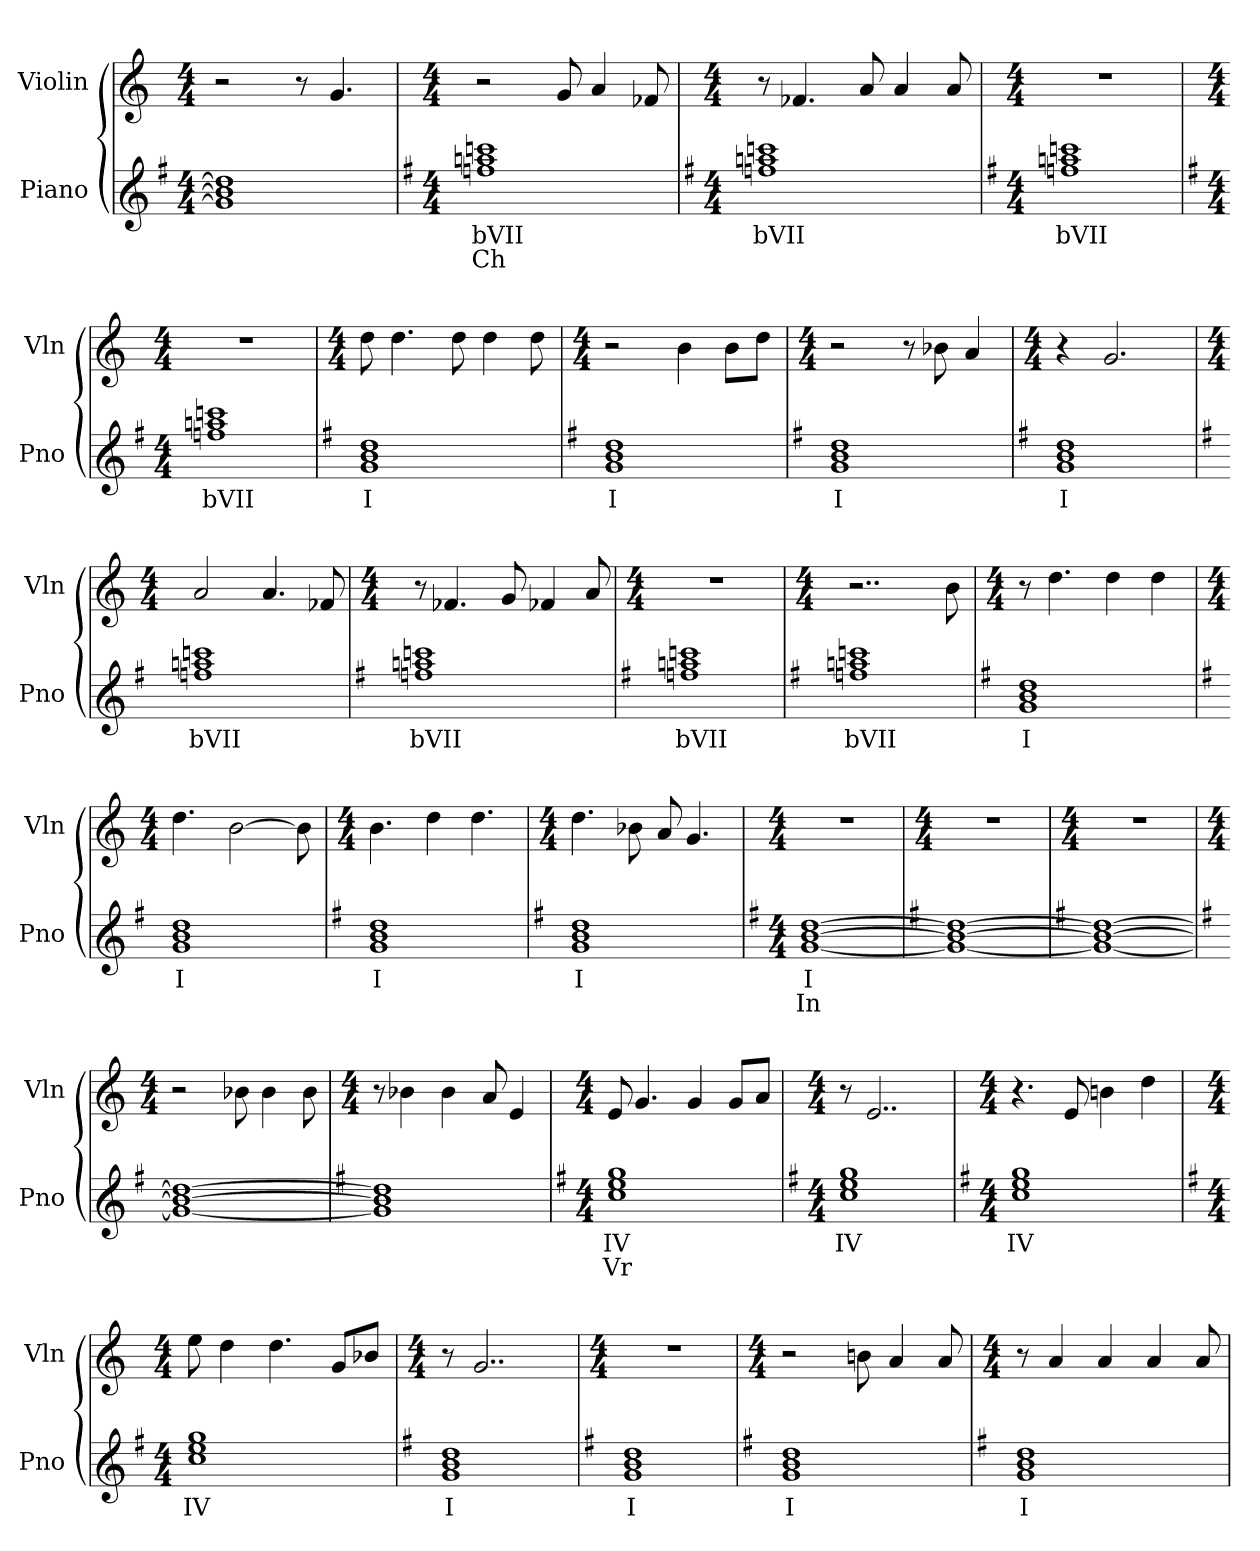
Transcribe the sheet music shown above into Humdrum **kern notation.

**kern	**text	**text	**kern
*part2	*part2	*part2	*part1
*staff2	*staff2	*staff2	*staff1
*I"Piano	*	*	*I"Violin
*I'Pno	*	*	*I'Vln
*k[f#]	*	*	*
*G:	*	*	*
*M4/4	*	*	*M4/4
=	=	=	=
1g] 1b] 1dd]	.	.	2r
.	.	.	8r
.	.	.	4.g
=	=	=	=
*k[f#]	*	*	*
*G:	*	*	*
*M4/4	*	*	*M4/4
1ffn 1aan 1cccn	bVII	Ch	2r
.	.	.	8g
.	.	.	4a
.	.	.	8f-X
=	=	=	=
*k[f#]	*	*	*
*G:	*	*	*
*M4/4	*	*	*M4/4
1ffn 1aan 1cccn	bVII	.	8r
.	.	.	4.f-X
.	.	.	8a
.	.	.	4a
.	.	.	8a
=	=	=	=
*k[f#]	*	*	*
*G:	*	*	*
*M4/4	*	*	*M4/4
1ffn 1aan 1cccn	bVII	.	1r
=	=	=	=
*k[f#]	*	*	*
*G:	*	*	*
*M4/4	*	*	*M4/4
1ffn 1aan 1cccn	bVII	.	1r
=	=	=	=
*k[f#]	*	*	*
*G:	*	*	*
*	*	*	*M4/4
1g 1b 1dd	I	.	8dd
.	.	.	4.dd
.	.	.	8dd
.	.	.	4dd
.	.	.	8dd
=	=	=	=
*k[f#]	*	*	*
*G:	*	*	*
*	*	*	*M4/4
1g 1b 1dd	I	.	2r
.	.	.	4b
.	.	.	8bL
.	.	.	8ddJ
=	=	=	=
*k[f#]	*	*	*
*G:	*	*	*
*	*	*	*M4/4
1g 1b 1dd	I	.	2r
.	.	.	8r
.	.	.	8b-X
.	.	.	4a
=	=	=	=
*k[f#]	*	*	*
*G:	*	*	*
*	*	*	*M4/4
1g 1b 1dd	I	.	4r
.	.	.	2.g
=	=	=	=
*k[f#]	*	*	*
*G:	*	*	*
*	*	*	*M4/4
1ffn 1aan 1cccn	bVII	.	2a
.	.	.	4.a
.	.	.	8f-X
=	=	=	=
*k[f#]	*	*	*
*G:	*	*	*
*	*	*	*M4/4
1ffn 1aan 1cccn	bVII	.	8r
.	.	.	4.f-X
.	.	.	8g
.	.	.	4f-X
.	.	.	8a
=	=	=	=
*k[f#]	*	*	*
*G:	*	*	*
*	*	*	*M4/4
1ffn 1aan 1cccn	bVII	.	1r
=	=	=	=
*k[f#]	*	*	*
*G:	*	*	*
*	*	*	*M4/4
1ffn 1aan 1cccn	bVII	.	2..r
.	.	.	8b
=	=	=	=
*k[f#]	*	*	*
*G:	*	*	*
*	*	*	*M4/4
1g 1b 1dd	I	.	8r
.	.	.	4.dd
.	.	.	4dd
.	.	.	4dd
=	=	=	=
*k[f#]	*	*	*
*G:	*	*	*
*	*	*	*M4/4
1g 1b 1dd	I	.	4.dd
.	.	.	[2b
.	.	.	8b]
=	=	=	=
*k[f#]	*	*	*
*G:	*	*	*
*	*	*	*M4/4
1g 1b 1dd	I	.	4.b
.	.	.	4dd
.	.	.	4.dd
=	=	=	=
*k[f#]	*	*	*
*G:	*	*	*
*	*	*	*M4/4
1g 1b 1dd	I	.	4.dd
.	.	.	8b-X
.	.	.	8a
.	.	.	4.g
=	=	=	=
*k[f#]	*	*	*
*G:	*	*	*
*M4/4	*	*	*M4/4
[1g [1b [1dd	I	In	1r
=	=	=	=
*k[f#]	*	*	*
*G:	*	*	*
*	*	*	*M4/4
1g_ 1b_ 1dd_	.	.	1r
=	=	=	=
*k[f#]	*	*	*
*G:	*	*	*
*	*	*	*M4/4
1g_ 1b_ 1dd_	.	.	1r
=	=	=	=
*k[f#]	*	*	*
*G:	*	*	*
*	*	*	*M4/4
1g_ 1b_ 1dd_	.	.	2r
.	.	.	8b-X
.	.	.	4b-
.	.	.	8b-
=	=	=	=
*k[f#]	*	*	*
*G:	*	*	*
*	*	*	*M4/4
1g] 1b] 1dd]	.	.	8r
.	.	.	4b-X
.	.	.	4b-
.	.	.	8a
.	.	.	4e
=	=	=	=
*k[f#]	*	*	*
*G:	*	*	*
*M4/4	*	*	*M4/4
1cc 1ee 1gg	IV	Vr	8e
.	.	.	4.g
.	.	.	4g
.	.	.	8gL
.	.	.	8aJ
=	=	=	=
*k[f#]	*	*	*
*G:	*	*	*
*M4/4	*	*	*M4/4
1cc 1ee 1gg	IV	.	8r
.	.	.	2..e
=	=	=	=
*k[f#]	*	*	*
*G:	*	*	*
*M4/4	*	*	*M4/4
1cc 1ee 1gg	IV	.	4.r
.	.	.	8e
.	.	.	4bn
.	.	.	4dd
=	=	=	=
*k[f#]	*	*	*
*G:	*	*	*
*M4/4	*	*	*M4/4
1cc 1ee 1gg	IV	.	8ee
.	.	.	4dd
.	.	.	4.dd
.	.	.	8gL
.	.	.	8b-XJ
=	=	=	=
*k[f#]	*	*	*
*G:	*	*	*
*	*	*	*M4/4
1g 1b 1dd	I	.	8r
.	.	.	2..g
=	=	=	=
*k[f#]	*	*	*
*G:	*	*	*
*	*	*	*M4/4
1g 1b 1dd	I	.	1r
=	=	=	=
*k[f#]	*	*	*
*G:	*	*	*
*	*	*	*M4/4
1g 1b 1dd	I	.	2r
.	.	.	8bn
.	.	.	4a
.	.	.	8a
=	=	=	=
*k[f#]	*	*	*
*G:	*	*	*
*	*	*	*M4/4
1g 1b 1dd	I	.	8r
.	.	.	4a
.	.	.	4a
.	.	.	4a
.	.	.	8a
=	=	=	=
*-	*-	*-	*-
